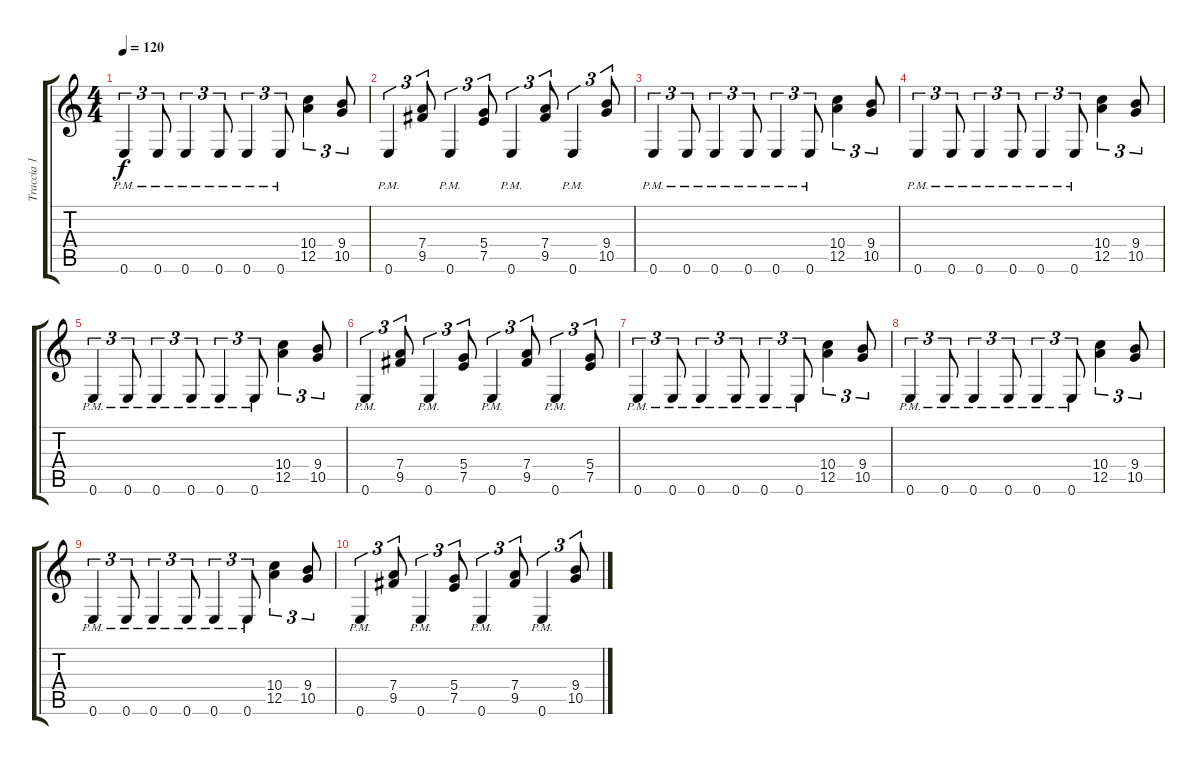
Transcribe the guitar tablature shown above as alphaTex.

\track ("Traccia 1" "Traccia 1") {instrument distortionguitar}
\staff {score tabs}
\tuning (E4 B3 G3 D3 A2 E2) {hide}
\ts (4 4)
\tempo 120
\clef g2
\ks c
0.6{pm}.4{tu (3 2) dy f} 0.6{pm}.8{tu (3 2)} 0.6{pm}.4{tu (3 2)} 0.6{pm}.8{tu (3 2)} 0.6{pm}.4{tu (3 2)} 0.6{pm}.8{tu (3 2)} (10.4 12.5).4{tu (3 2)} (9.4 10.5).8{tu (3 2)} |
0.6{pm}.4{tu (3 2) volume 6} (7.4 9.5).8{tu (3 2)} 0.6{pm}.4{tu (3 2)} (5.4 7.5).8{tu (3 2)} 0.6{pm}.4{tu (3 2)} (7.4 9.5).8{tu (3 2)} 0.6{pm}.4{tu (3 2)} (9.4 10.5).8{tu (3 2)} |
0.6{pm}.4{tu (3 2)} 0.6{pm}.8{tu (3 2)} 0.6{pm}.4{tu (3 2)} 0.6{pm}.8{tu (3 2)} 0.6{pm}.4{tu (3 2)} 0.6{pm}.8{tu (3 2)} (10.4 12.5).4{tu (3 2)} (9.4 10.5).8{tu (3 2)} |
0.6{pm}.4{tu (3 2)} 0.6{pm}.8{tu (3 2)} 0.6{pm}.4{tu (3 2)} 0.6{pm}.8{tu (3 2)} 0.6{pm}.4{tu (3 2)} 0.6{pm}.8{tu (3 2)} (10.4 12.5).4{tu (3 2)} (9.4 10.5).8{tu (3 2)} |
0.6{pm}.4{tu (3 2) volume 3} 0.6{pm}.8{tu (3 2)} 0.6{pm}.4{tu (3 2)} 0.6{pm}.8{tu (3 2)} 0.6{pm}.4{tu (3 2)} 0.6{pm}.8{tu (3 2)} (10.4 12.5).4{tu (3 2)} (9.4 10.5).8{tu (3 2)} |
0.6{pm}.4{tu (3 2)} (7.4 9.5).8{tu (3 2)} 0.6{pm}.4{tu (3 2)} (5.4 7.5).8{tu (3 2)} 0.6{pm}.4{tu (3 2)} (7.4 9.5).8{tu (3 2)} 0.6{pm}.4{tu (3 2)} (5.4 7.5).8{tu (3 2)} |
0.6{pm}.4{tu (3 2)} 0.6{pm}.8{tu (3 2)} 0.6{pm}.4{tu (3 2)} 0.6{pm}.8{tu (3 2)} 0.6{pm}.4{tu (3 2)} 0.6{pm}.8{tu (3 2)} (10.4 12.5).4{tu (3 2)} (9.4 10.5).8{tu (3 2)} |
0.6{pm}.4{tu (3 2) volume 3} 0.6{pm}.8{tu (3 2)} 0.6{pm}.4{tu (3 2)} 0.6{pm}.8{tu (3 2)} 0.6{pm}.4{tu (3 2)} 0.6{pm}.8{tu (3 2)} (10.4 12.5).4{tu (3 2)} (9.4 10.5).8{tu (3 2)} |
0.6{pm}.4{tu (3 2) volume 3} 0.6{pm}.8{tu (3 2)} 0.6{pm}.4{tu (3 2)} 0.6{pm}.8{tu (3 2)} 0.6{pm}.4{tu (3 2)} 0.6{pm}.8{tu (3 2)} (10.4 12.5).4{tu (3 2)} (9.4 10.5).8{tu (3 2)} |
0.6{pm}.4{tu (3 2)} (7.4 9.5).8{tu (3 2)} 0.6{pm}.4{tu (3 2)} (5.4 7.5).8{tu (3 2)} 0.6{pm}.4{tu (3 2)} (7.4 9.5).8{tu (3 2)} 0.6{pm}.4{tu (3 2)} (9.4 10.5).8{tu (3 2)}
